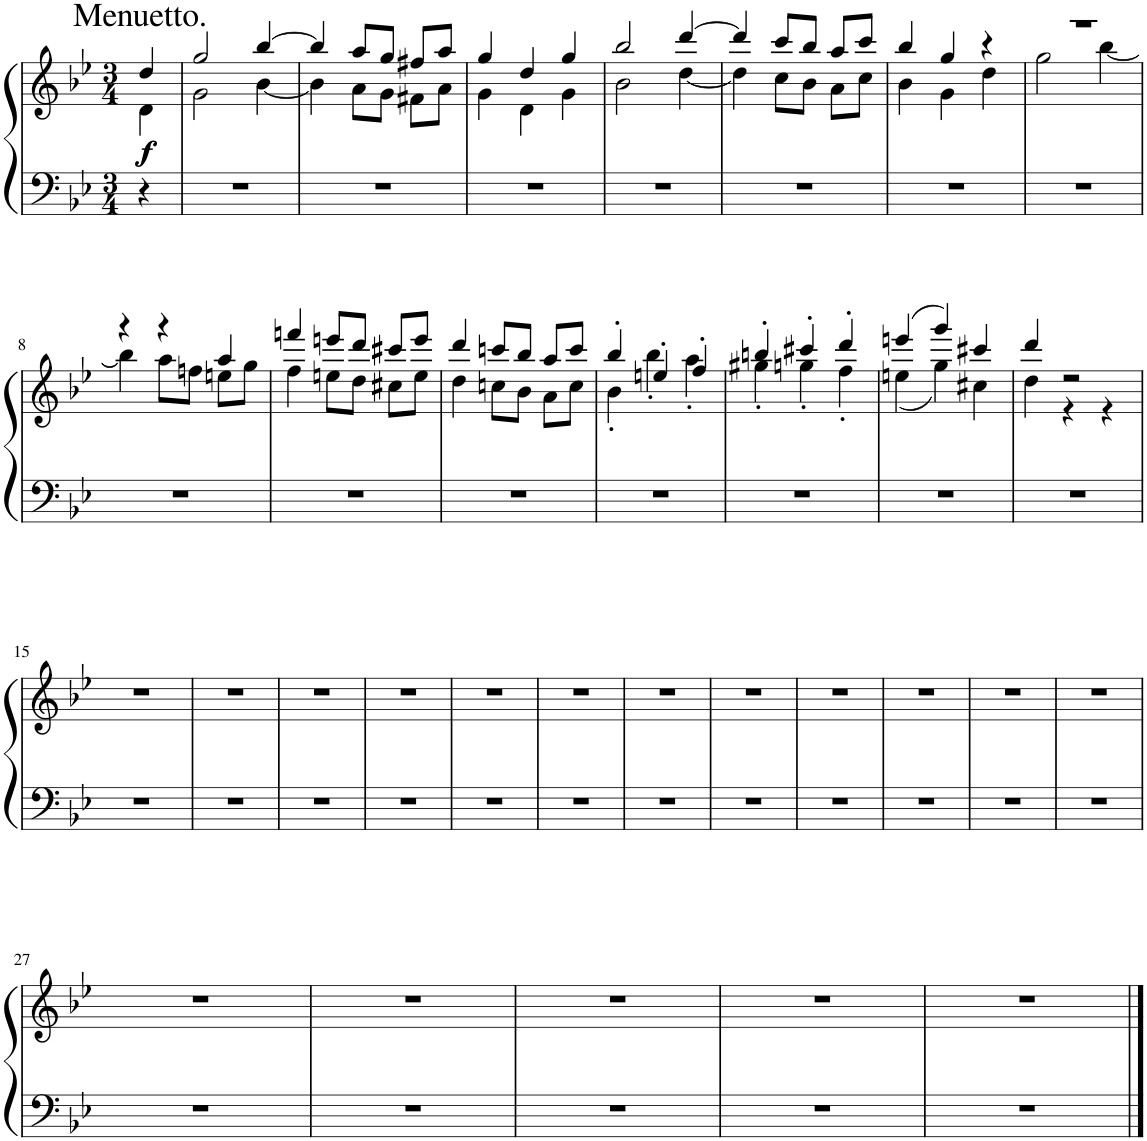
**kern	**kern	**dynam
*part1	*part1	*part1
*staff2	*staff1	*staff1/2
*I"Piano	*	*
*I'Pno.	*	*
*clefF4	*clefG2	*
*k[b-e-]	*k[b-e-]	*
*M3/4	*M3/4	*
=	=	=
*	*^	*
!	!LO:TX:a:t=Menuetto.	!	!
!	!	!	!LO:DY:b
!	!	!	!LO:DY:n=1:b
4r	4dd/	4d\	f f
=1	=1	=1	=1
2.r	2gg/	2g\	.
.	[4bb-/	[4b-\	.
=2	=2	=2	=2
2.r	4bb-/]	4b-\]	.
.	8aa/L	8a\L	.
.	8gg/J	8g\J	.
.	8ff#X/L	8f#X\L	.
.	8aa/J	8a\J	.
=3	=3	=3	=3
2.r	4gg/	4g\	.
.	4dd/	4d\	.
.	4gg/	4g\	.
=4	=4	=4	=4
2.r	2bb-/	2b-\	.
.	[4ddd/	[4dd\	.
=5	=5	=5	=5
2.r	4ddd/]	4dd\]	.
.	8ccc/L	8cc\L	.
.	8bb-/J	8b-\J	.
.	8aa/L	8a\L	.
.	8ccc/J	8cc\J	.
=6	=6	=6	=6
2.r	4bb-/	4b-\	.
.	4gg/	4g\	.
.	4r	4dd\	.
=7	=7	=7	=7
2.r	2.r	2gg\	.
.	.	[4bb-\	.
!!LO:LB:g=z	!!
=8	=8	=8	=8
2.r	4r	4bb-\]	.
.	4r	8aa\L	.
.	.	8ffn\J	.
.	4aa/	8een\L	.
.	.	8gg\J	.
=9	=9	=9	=9
2.r	4fffn/	4ff\	.
.	8eeen/L	8een\L	.
.	8ddd/J	8dd\J	.
.	8ccc#X/L	8cc#X\L	.
.	8eee/J	8ee\J	.
=10	=10	=10	=10
2.r	4ddd/	4dd\	.
.	8cccn/L	8ccn\L	.
.	8bb-/J	8b-\J	.
.	8aa/L	8a\L	.
.	8ccc/J	8cc\J	.
=11	=11	=11	=11
2.r	4bb-'/	4b-'\	.
.	4een'/	4bb-'\	.
.	4ff'/	4aa'\	.
=12	=12	=12	=12
2.r	4bbn'/	4gg#X'\	.
.	4ccc#X'/	4ggn'\	.
.	4ddd'/	4ff'\	.
=13	=13	=13	=13
2.r	(4eeen/	(4een\	.
.	4ggg/)	4gg\)	.
.	4ccc#X/	4cc#X\	.
=14	=14	=14	=14
2.r	4ddd/	4dd\	.
.	2r	4r	.
.	.	4r	.
*	*v	*v	*
!!LO:LB:g=z
=15	=15	=15
2.r	2.r	.
=16	=16	=16
2.r	2.r	.
=17	=17	=17
2.r	2.r	.
=18	=18	=18
2.r	2.r	.
=19	=19	=19
2.r	2.r	.
=20	=20	=20
2.r	2.r	.
=21	=21	=21
2.r	2.r	.
=22	=22	=22
2.r	2.r	.
=23	=23	=23
2.r	2.r	.
=24	=24	=24
2.r	2.r	.
=25	=25	=25
2.r	2.r	.
=26	=26	=26
2.r	2.r	.
!!LO:LB:g=z
=27	=27	=27
2.r	2.r	.
=28	=28	=28
2.r	2.r	.
=29	=29	=29
2.r	2.r	.
=30	=30	=30
2.r	2.r	.
=31	=31	=31
2.r	2.r	.
==	==	==
*-	*-	*-
